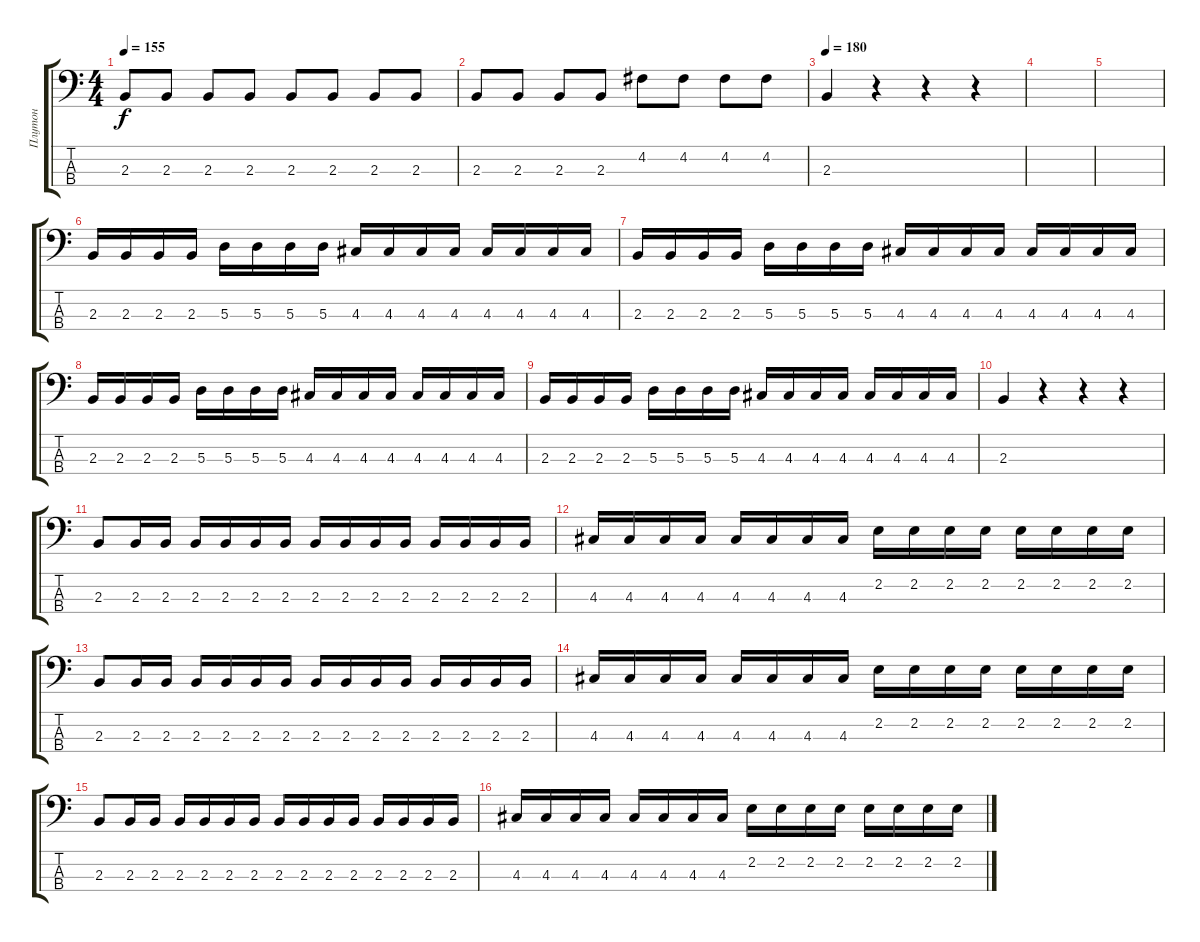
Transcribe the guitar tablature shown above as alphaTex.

\track ("Плутон" "Плутон") {instrument electricbassfinger}
\staff {score tabs}
\tuning (G2 D2 A1 E1) {hide}
\ts (4 4)
\tempo 155
\clef f4
\ks c
2.3.8{dy f} 2.3.8 2.3.8 2.3.8 2.3.8 2.3.8 2.3.8 2.3.8 |
2.3.8 2.3.8 2.3.8 2.3.8 4.2.8 4.2.8 4.2.8 4.2.8 |
\tempo 180
2.3.4 r.4 r.4 r.4 |
|
|
2.3.16 2.3.16 2.3.16 2.3.16 5.3.16 5.3.16 5.3.16 5.3.16 4.3.16 4.3.16 4.3.16 4.3.16 4.3.16 4.3.16 4.3.16 4.3.16 |
2.3.16 2.3.16 2.3.16 2.3.16 5.3.16 5.3.16 5.3.16 5.3.16 4.3.16 4.3.16 4.3.16 4.3.16 4.3.16 4.3.16 4.3.16 4.3.16 |
2.3.16 2.3.16 2.3.16 2.3.16 5.3.16 5.3.16 5.3.16 5.3.16 4.3.16 4.3.16 4.3.16 4.3.16 4.3.16 4.3.16 4.3.16 4.3.16 |
2.3.16 2.3.16 2.3.16 2.3.16 5.3.16 5.3.16 5.3.16 5.3.16 4.3.16 4.3.16 4.3.16 4.3.16 4.3.16 4.3.16 4.3.16 4.3.16 |
2.3.4 r.4 r.4 r.4 |
2.3.8 2.3.16 2.3.16 2.3.16 2.3.16 2.3.16 2.3.16 2.3.16 2.3.16 2.3.16 2.3.16 2.3.16 2.3.16 2.3.16 2.3.16 |
4.3.16 4.3.16 4.3.16 4.3.16 4.3.16 4.3.16 4.3.16 4.3.16 2.2.16 2.2.16 2.2.16 2.2.16 2.2.16 2.2.16 2.2.16 2.2.16 |
2.3.8 2.3.16 2.3.16 2.3.16 2.3.16 2.3.16 2.3.16 2.3.16 2.3.16 2.3.16 2.3.16 2.3.16 2.3.16 2.3.16 2.3.16 |
4.3.16 4.3.16 4.3.16 4.3.16 4.3.16 4.3.16 4.3.16 4.3.16 2.2.16 2.2.16 2.2.16 2.2.16 2.2.16 2.2.16 2.2.16 2.2.16 |
2.3.8 2.3.16 2.3.16 2.3.16 2.3.16 2.3.16 2.3.16 2.3.16 2.3.16 2.3.16 2.3.16 2.3.16 2.3.16 2.3.16 2.3.16 |
4.3.16 4.3.16 4.3.16 4.3.16 4.3.16 4.3.16 4.3.16 4.3.16 2.2.16 2.2.16 2.2.16 2.2.16 2.2.16 2.2.16 2.2.16 2.2.16
